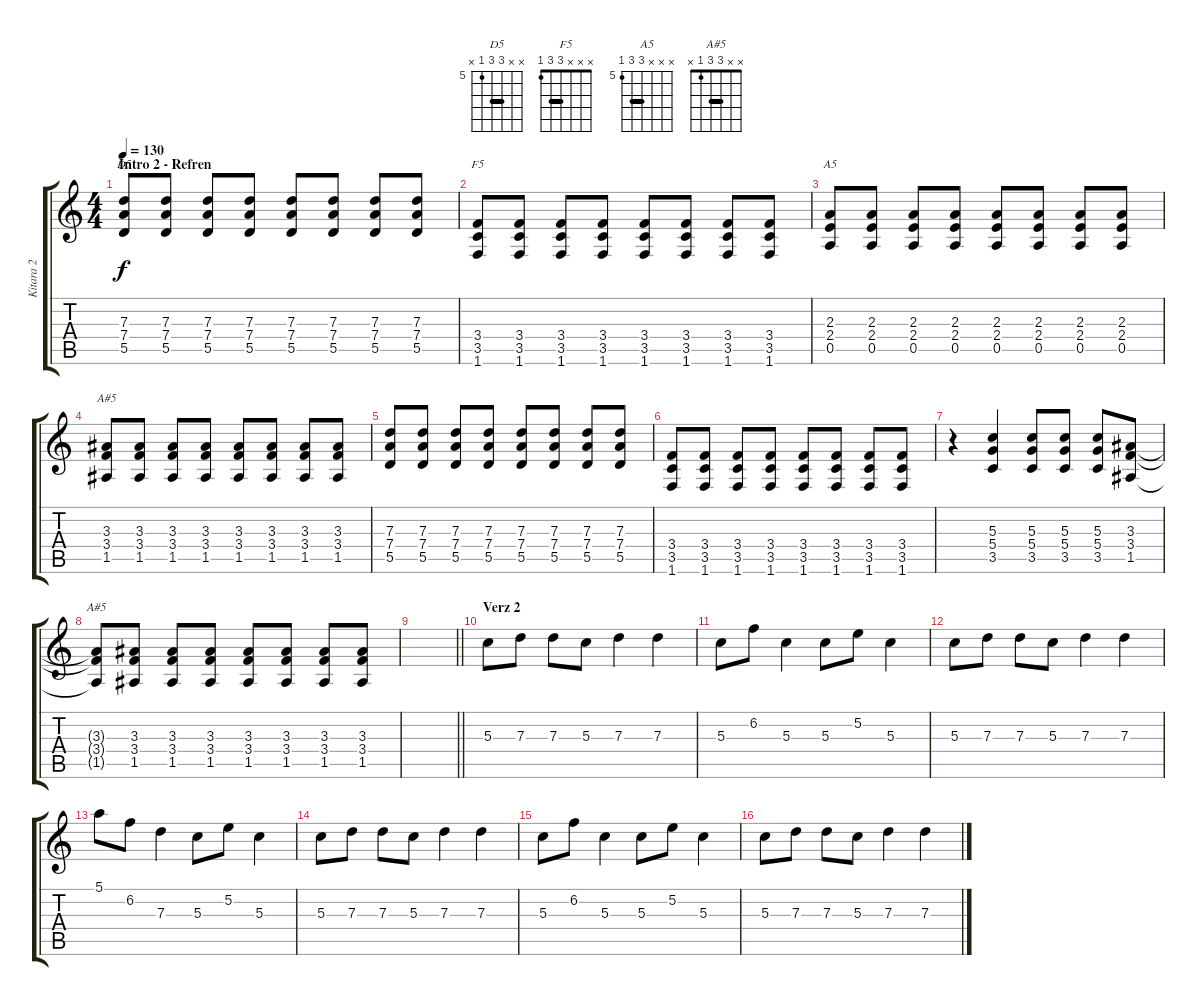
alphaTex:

\track ("Kitara 2" "Kitara 2") {instrument overdrivenguitar}
\staff {score tabs}
\tuning (E4 B3 G3 D3 A2 E2) {hide}
\chord ("D5" x x 7 7 5 x) {firstfret 5 barre 7}
\chord ("F5" x x x 3 3 1) {barre 3}
\chord ("A5" x x x 7 7 5) {firstfret 5 barre 7}
\chord ("A#5" x x x 8 8 6) {firstfret 6 barre 8}
\chord ("A#5" x x 3 3 1 x) {barre 3}
\ts (4 4)
\section ("" "Intro 2 - Refren")
\tempo 130
\clef g2
\ks c
(7.3 7.4 5.5).8{ch "D5" dy f} (7.3 7.4 5.5).8 (7.3 7.4 5.5).8 (7.3 7.4 5.5).8 (7.3 7.4 5.5).8 (7.3 7.4 5.5).8 (7.3 7.4 5.5).8 (7.3 7.4 5.5).8 |
(3.4 3.5 1.6).8{ch "F5"} (3.4 3.5 1.6).8 (3.4 3.5 1.6).8 (3.4 3.5 1.6).8 (3.4 3.5 1.6).8 (3.4 3.5 1.6).8 (3.4 3.5 1.6).8 (3.4 3.5 1.6).8 |
(2.3 2.4 0.5).8{ch "A5"} (2.3 2.4 0.5).8 (2.3 2.4 0.5).8 (2.3 2.4 0.5).8 (2.3 2.4 0.5).8 (2.3 2.4 0.5).8 (2.3 2.4 0.5).8 (2.3 2.4 0.5).8 |
(3.3 3.4 1.5).8{ch "A#5"} (3.3 3.4 1.5).8 (3.3 3.4 1.5).8 (3.3 3.4 1.5).8 (3.3 3.4 1.5).8 (3.3 3.4 1.5).8 (3.3 3.4 1.5).8 (3.3 3.4 1.5).8 |
(7.3 7.4 5.5).8 (7.3 7.4 5.5).8 (7.3 7.4 5.5).8 (7.3 7.4 5.5).8 (7.3 7.4 5.5).8 (7.3 7.4 5.5).8 (7.3 7.4 5.5).8 (7.3 7.4 5.5).8 |
(3.4 3.5 1.6).8 (3.4 3.5 1.6).8 (3.4 3.5 1.6).8 (3.4 3.5 1.6).8 (3.4 3.5 1.6).8 (3.4 3.5 1.6).8 (3.4 3.5 1.6).8 (3.4 3.5 1.6).8 |
r.4 (5.3 5.4 3.5).4 (5.3 5.4 3.5).8 (5.3 5.4 3.5).8 (5.3 5.4 3.5).8 (3.3 3.4 1.5).8 |
(3.3{t} 3.4{t} 1.5{t}).8{ch "A#5"} (3.3 3.4 1.5).8 (3.3 3.4 1.5).8 (3.3 3.4 1.5).8 (3.3 3.4 1.5).8 (3.3 3.4 1.5).8 (3.3 3.4 1.5).8 (3.3 3.4 1.5).8 |
\barLineRight lightlight
|
\section ("" "Verz 2")
5.3.8{instrument electricguitarclean} 7.3.8 7.3.8 5.3.8 7.3.4 7.3.4 |
5.3.8 6.2.8 5.3.4 5.3.8 5.2.8 5.3.4 |
5.3.8 7.3.8 7.3.8 5.3.8 7.3.4 7.3.4 |
5.1.8 6.2.8 7.3.4 5.3.8 5.2.8 5.3.4 |
5.3.8 7.3.8 7.3.8 5.3.8 7.3.4 7.3.4 |
5.3.8 6.2.8 5.3.4 5.3.8 5.2.8 5.3.4 |
5.3.8 7.3.8 7.3.8 5.3.8 7.3.4 7.3.4
